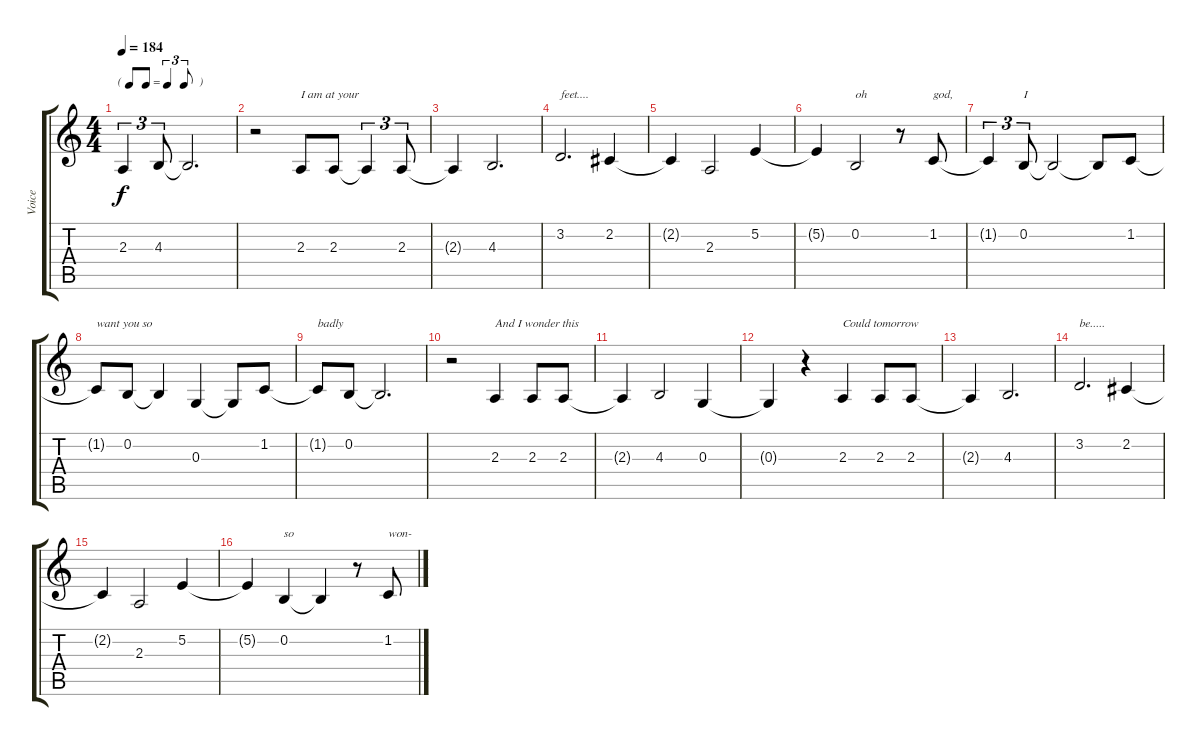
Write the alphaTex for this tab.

\track ("Voice" "Voice") {instrument clarinet}
\staff {score tabs}
\tuning (E4 B3 G3 D3 A2 E2) {hide}
\ts (4 4)
\tf triplet8th
\tempo 184
\clef g2
\ks c
2.3{t}.4{tu (3 2) dy f} 4.3.8{tu (3 2)} 4.3{t}.2{d} |
r.2 2.3.8{txt "I am at your"} 2.3.8 2.3{t}.4{tu (3 2)} 2.3.8{tu (3 2)} |
2.3{t}.4 4.3.2{d} |
3.2.2{d txt "feet...."} 2.2.4 |
2.2{t}.4 2.3.2 5.2.4 |
5.2{t}.4 0.2.2{txt "oh"} r.8 1.2.8{txt "god,"} |
1.2{t}.4{tu (3 2)} 0.2.8{tu (3 2) txt "I"} 0.2{t}.2 0.2{t}.8 1.2.8 |
1.2{t}.8{txt "want you so"} 0.2.8 0.2{t}.4 0.3.4 0.3{t}.8 1.2.8 |
1.2{t}.8{txt "badly"} 0.2.8 0.2{t}.2{d} |
r.2 2.3.4{txt "And I wonder this"} 2.3.8 2.3.8 |
2.3{t}.4 4.3.2 0.3.4 |
0.3{t}.4 r.4 2.3.4{txt "Could tomorrow"} 2.3.8 2.3.8 |
2.3{t}.4 4.3.2{d} |
3.2.2{d txt "be....."} 2.2.4 |
2.2{t}.4 2.3.2 5.2.4 |
5.2{t}.4 0.2.4{txt "so"} 0.2{t}.4 r.8 1.2.8{txt "won-"}
